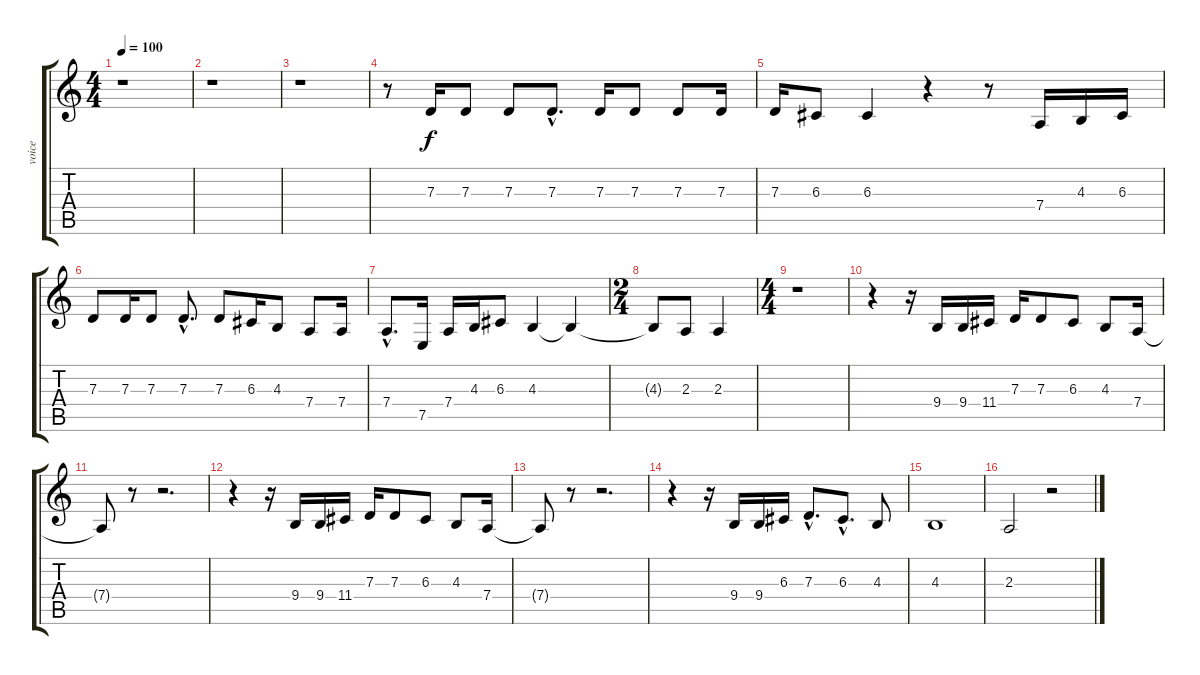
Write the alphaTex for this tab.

\track ("voice" "voice") {instrument trumpet}
\staff {score tabs}
\tuning (E4 B3 G3 D3 A2 E2) {hide}
\ts (4 4)
\tempo 100
\clef g2
\ks c
r.1{dy f} |
r.1 |
r.1 |
r.8 7.3.16 7.3.8 7.3.8 7.3{hac}.8{d} 7.3.16 7.3.8 7.3.8 7.3.16 |
7.3.16 6.3.8 6.3.4 r.4 r.8 7.4.16 4.3.16 6.3.16 |
7.3.8 7.3.16 7.3.8 7.3{hac}.8{d} 7.3.8 6.3.16 4.3.8 7.4.8 7.4.16 |
7.4{hac}.8{d} 7.5.16 7.4.16 4.3.16 6.3.8 4.3.4 4.3{t}.4 |
\ts (2 4)
4.3{t}.8 2.3.8 2.3.4 |
\ts (4 4)
r.1 |
r.4 r.16 9.4.16 9.4.16 11.4.16 7.3.16 7.3.8 6.3.8 4.3.8 7.4.16 |
7.4{t}.8 r.8 r.2{d} |
r.4 r.16 9.4.16 9.4.16 11.4.16 7.3.16 7.3.8 6.3.8 4.3.8 7.4.16 |
7.4{t}.8 r.8 r.2{d} |
r.4 r.16 9.4.16 9.4.16 6.3.16 7.3{hac}.8{d} 6.3{hac}.8{d} 4.3.8 |
4.3.1 |
2.3.2 r.2
